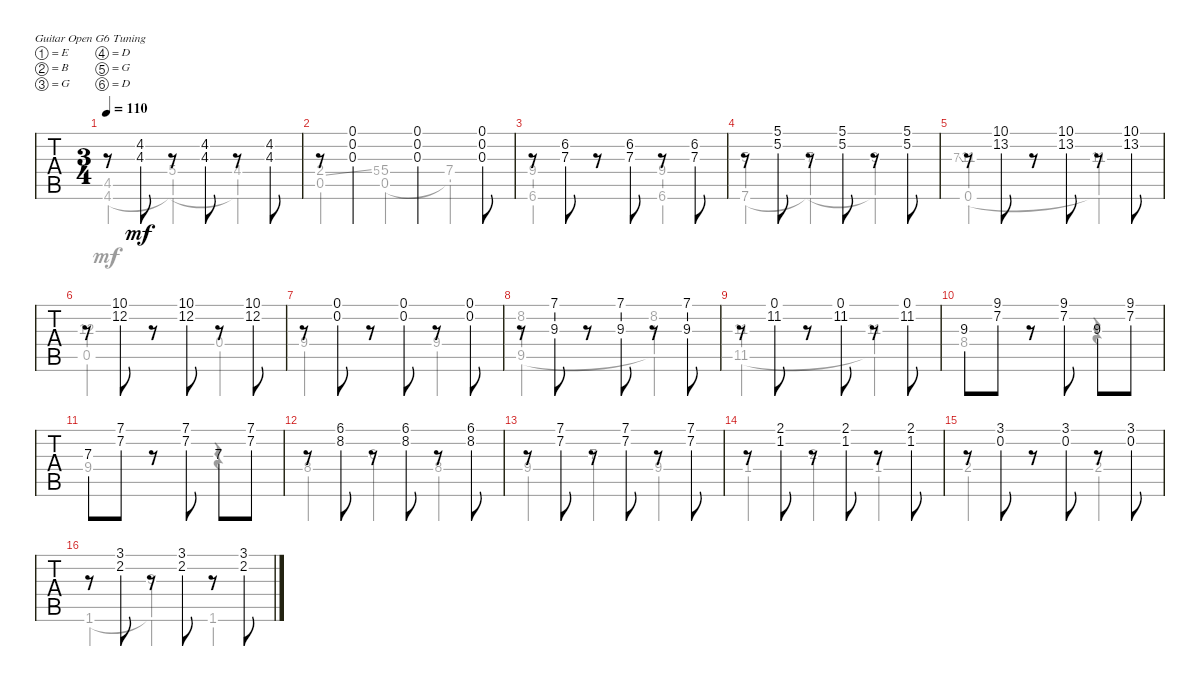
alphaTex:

\bracketExtendMode groupsimilarinstruments
\singleTrackTrackNamePolicy hidden
\multiTrackTrackNamePolicy hidden
\firstSystemTrackNameOrientation horizontal
\otherSystemsTrackNameOrientation horizontal
\track ("Untitled" "N-Gt") {instrument acousticgrandpiano}
\staff {tabs}
\tuning (E4 B3 G3 D3 G2 D2)
\displaytranspose 12
\voice
\ts (3 4)
\tempo 110
\clef g2
\scale
0.955864
\ks g
r.8{dy mf} (4.2 4.3).8 r.8 (4.2 4.3).8 r.8 (4.2 4.3).8 |
\scale
0.955864 r.8 (0.1 0.2 0.3).4 (0.1 0.2 0.3).4 (0.1 0.2 0.3).8 |
\scale
1.08827 r.8 (6.2 7.3).8 r.8 (6.2 7.3).8 r.8 (6.2 7.3).8 |
\scale
0.955864 r.8 (5.1 5.2).8 r.8 (5.1 5.2).8 r.8 (5.1 5.2).8 |
\scale
0.955864 r.8 (10.1 13.2).8 r.8 (10.1 13.2).8 r.8 (10.1 13.2).8 |
\scale
1.08827 r.8 (10.1 12.2).8 r.8 (10.1 12.2).8 r.8 (10.1 12.2).8 |
\scale
0.955864 r.8 (0.1 0.2).8 r.8 (0.1 0.2).8 r.8 (0.1 0.2).8 |
\scale
0.955864 r.8 (7.1 9.3).8 r.8 (7.1 9.3).8 r.8 (7.1 9.3).8 |
\scale
1.08827 r.8 (11.2 0.1).8 r.8 (11.2 0.1).8 r.8 (11.2 0.1).8 |
\scale
0.955864 9.3.8 (9.1 7.2).8 r.8 (9.1 7.2).8 9.3.8 (9.1 7.2).8 |
\scale
0.955864 7.3.8 (7.1 7.2).8 r.8 (7.1 7.2).8 7.3.8 (7.1 7.2).8 |
\scale
1.08827 r.8 (8.2 6.1).8 r.8 (8.2 6.1).8 r.8 (8.2 6.1).8 |
\scale
0.955864 r.8 (7.1 7.2).8 r.8 (7.1 7.2).8 r.8 (7.1 7.2).8 |
\scale
0.955864 r.8 (2.1 1.2).8 r.8 (2.1 1.2).8 r.8 (2.1 1.2).8 |
\scale
1.08827 r.8 (3.1 0.2).8 r.8 (3.1 0.2).8 r.8 (3.1 0.2).8 |
\scale
0.955864 r.8 (3.1 2.2).8 r.8 (3.1 2.2).8 r.8 (3.1 2.2).8
\voice
\clef g2
\ottava regular
\simile none
\scale
0.955864
\ks g
(4.5 4.6).4{dy mf} (5.4 4.6{t}).4 (4.4 4.6{t}).4 |
\scale
0.955864 (2.4{ss} 0.5).4 5.4.8{gr} (5.4 0.5).4 (7.4 0.5{t}).4 |
\scale
1.08827 (9.4 6.6).2 (9.4 6.6).4 |
\scale
0.955864 (5.3 7.6).4 (7.3 7.6{t}).4 (9.3 7.6{t}).4 |
\scale
0.955864 7.3{ss}.8{gr} (11.3 0.6).2 (11.3 0.6{t}).4 |
\scale
1.08827 (12.3 0.5).2 0.4.4 |
\scale
0.955864 9.4.2 9.4.4 |
\scale
0.955864 (8.2 9.5).2 (8.2 9.5{t}).4 |
\scale
1.08827 (11.3 11.5).2 (11.3 11.5{t}).4 |
\scale
0.955864 8.4.2 r.4 |
\scale
0.955864 9.4.2 r.4 |
\scale
1.08827 8.4.4 6.3.4 8.4.4 |
\scale
0.955864 9.4.4 7.3.4 9.4.4 |
\scale
0.955864 1.4.4 2.3.4 1.4.4 |
\scale
1.08827 2.4.2 2.4.4 |
\scale
0.955864 1.6.4 (3.3 1.6{t}).4 1.6.4
